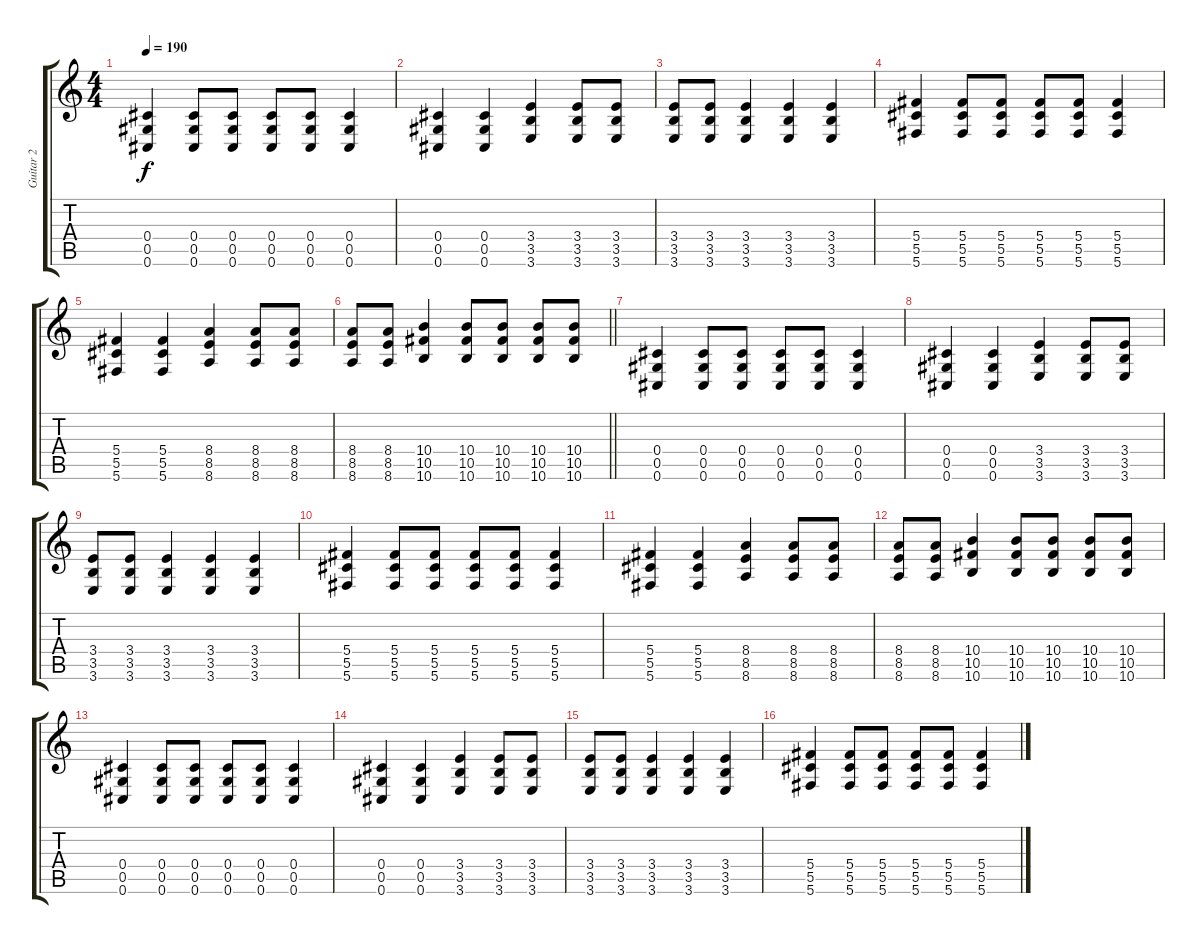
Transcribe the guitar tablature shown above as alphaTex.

\track ("Guitar 2" "Guitar 2") {instrument distortionguitar}
\staff {score tabs}
\tuning (Eb4 Bb3 Gb3 Db3 Ab2 Db2) {hide}
\ts (4 4)
\tempo 190
\clef g2
\ks c
(0.4 0.5 0.6).4{dy f beam merge} (0.4 0.5 0.6).8 (0.4 0.5 0.6).8 (0.4 0.5 0.6).8 (0.4 0.5 0.6).8 (0.4 0.5 0.6).4 |
(0.4 0.5 0.6).4 (0.4 0.5 0.6).4 (3.4 3.5 3.6).4 (3.4 3.5 3.6).8 (3.4 3.5 3.6).8 |
(3.4 3.5 3.6).8{beam merge} (3.4 3.5 3.6).8 (3.4 3.5 3.6).4{beam merge} (3.4 3.5 3.6).4 (3.4 3.5 3.6).4 |
(5.4 5.5 5.6).4{beam merge} (5.4 5.5 5.6).8 (5.4 5.5 5.6).8 (5.4 5.5 5.6).8 (5.4 5.5 5.6).8 (5.4 5.5 5.6).4 |
(5.4 5.5 5.6).4 (5.4 5.5 5.6).4 (8.4 8.5 8.6).4 (8.4 8.5 8.6).8 (8.4 8.5 8.6).8 |
\barLineRight lightlight
(8.4 8.5 8.6).8{beam merge} (8.4 8.5 8.6).8 (10.4 10.5 10.6).4{beam merge} (10.4 10.5 10.6).8 (10.4 10.5 10.6).8 (10.4 10.5 10.6).8 (10.4 10.5 10.6).8 |
(0.4 0.5 0.6).4{beam merge} (0.4 0.5 0.6).8 (0.4 0.5 0.6).8 (0.4 0.5 0.6).8 (0.4 0.5 0.6).8 (0.4 0.5 0.6).4 |
(0.4 0.5 0.6).4 (0.4 0.5 0.6).4 (3.4 3.5 3.6).4 (3.4 3.5 3.6).8 (3.4 3.5 3.6).8 |
(3.4 3.5 3.6).8{beam merge} (3.4 3.5 3.6).8 (3.4 3.5 3.6).4{beam merge} (3.4 3.5 3.6).4 (3.4 3.5 3.6).4 |
(5.4 5.5 5.6).4{beam merge} (5.4 5.5 5.6).8 (5.4 5.5 5.6).8 (5.4 5.5 5.6).8 (5.4 5.5 5.6).8 (5.4 5.5 5.6).4 |
(5.4 5.5 5.6).4 (5.4 5.5 5.6).4 (8.4 8.5 8.6).4 (8.4 8.5 8.6).8 (8.4 8.5 8.6).8 |
(8.4 8.5 8.6).8{beam merge} (8.4 8.5 8.6).8 (10.4 10.5 10.6).4{beam merge} (10.4 10.5 10.6).8 (10.4 10.5 10.6).8 (10.4 10.5 10.6).8 (10.4 10.5 10.6).8 |
(0.4 0.5 0.6).4{beam merge} (0.4 0.5 0.6).8 (0.4 0.5 0.6).8 (0.4 0.5 0.6).8 (0.4 0.5 0.6).8 (0.4 0.5 0.6).4 |
(0.4 0.5 0.6).4 (0.4 0.5 0.6).4 (3.4 3.5 3.6).4 (3.4 3.5 3.6).8 (3.4 3.5 3.6).8 |
(3.4 3.5 3.6).8{beam merge} (3.4 3.5 3.6).8 (3.4 3.5 3.6).4{beam merge} (3.4 3.5 3.6).4 (3.4 3.5 3.6).4 |
(5.4 5.5 5.6).4{beam merge} (5.4 5.5 5.6).8 (5.4 5.5 5.6).8 (5.4 5.5 5.6).8 (5.4 5.5 5.6).8 (5.4 5.5 5.6).4
